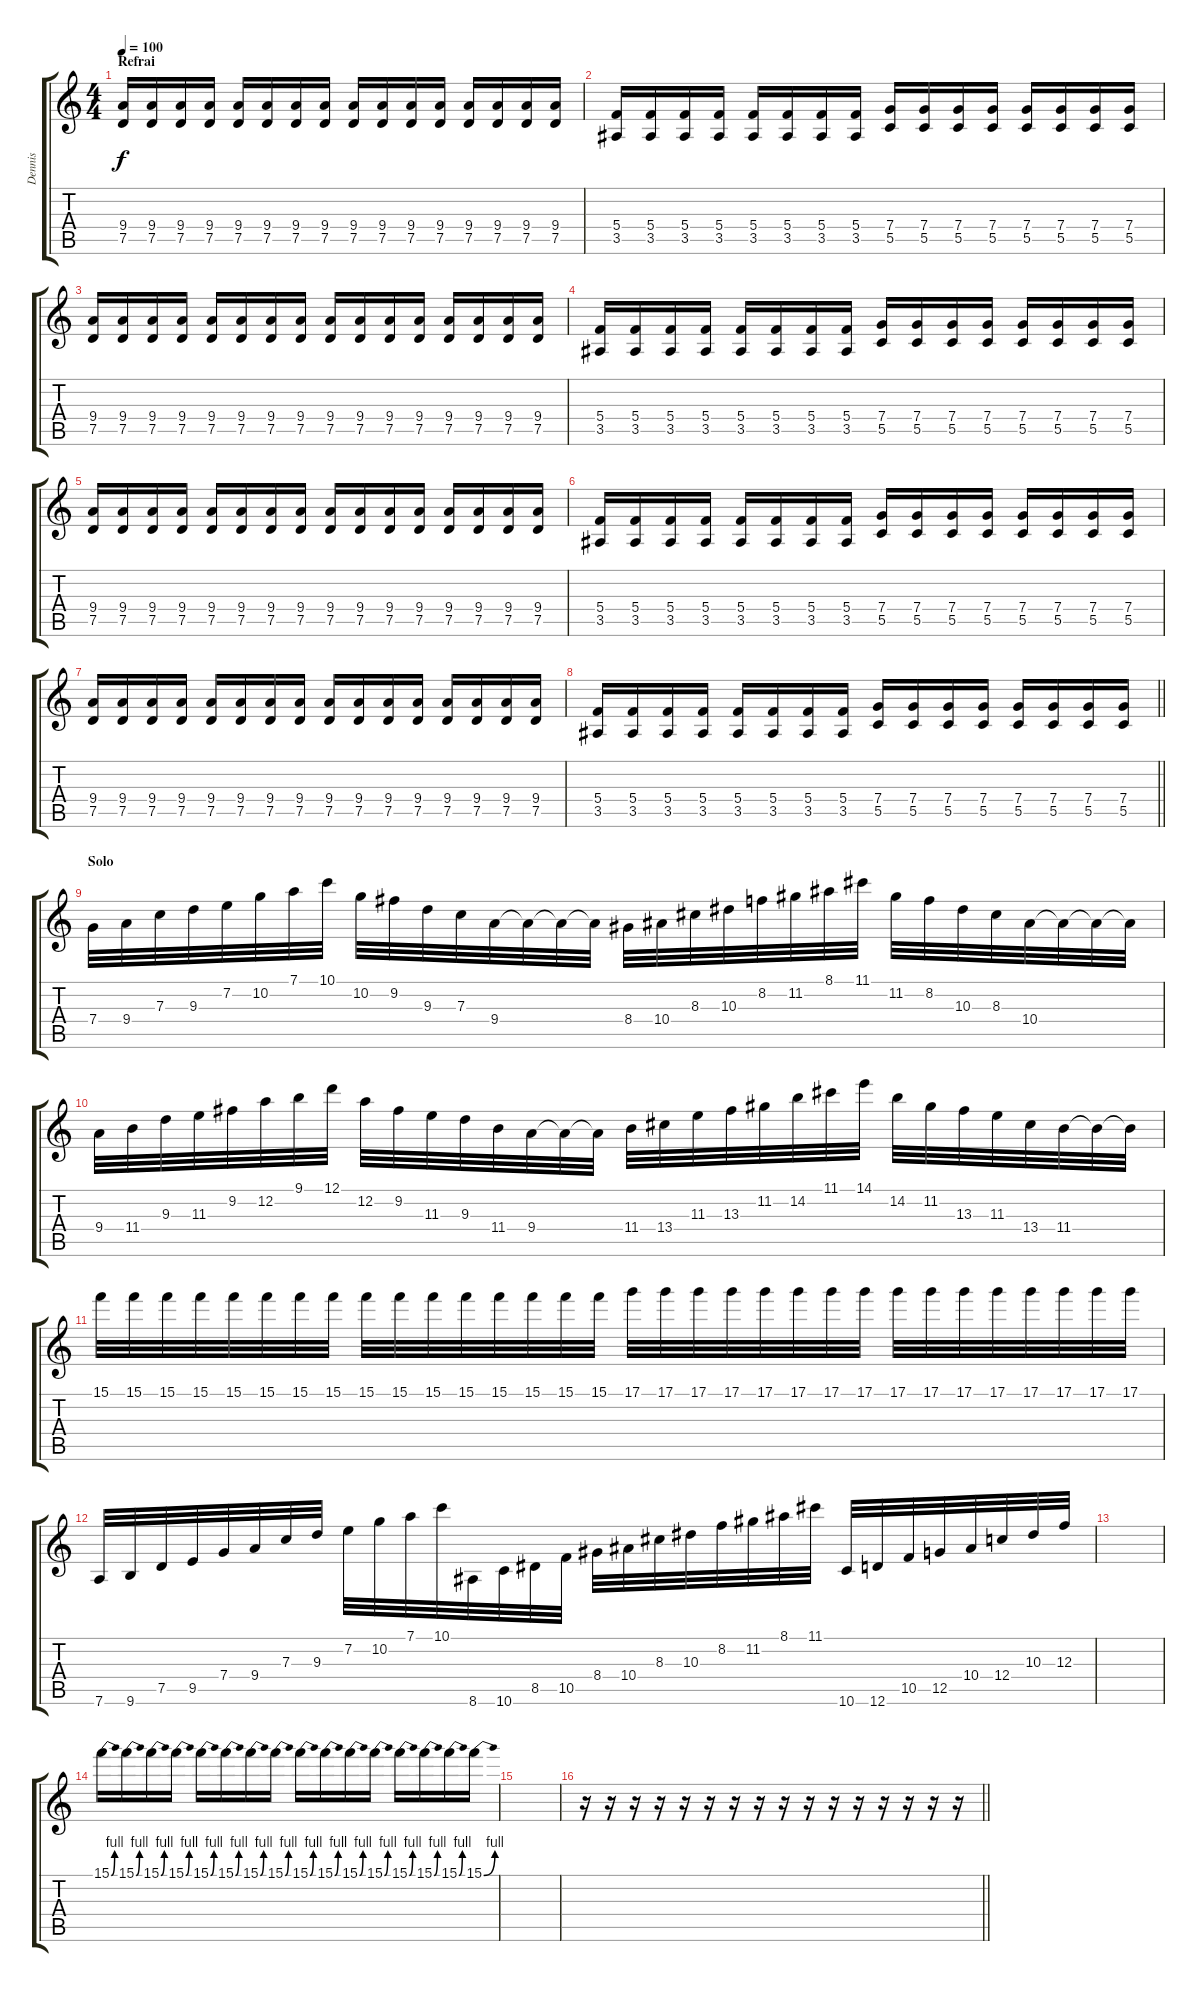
\track ("Dennis" "Dennis") {instrument distortionguitar}
\staff {score tabs}
\tuning (D4 A3 F3 C3 G2 D2) {hide}
\ts (4 4)
\section ("" "Refrai")
\tempo 100
\clef g2
\ks c
(9.4 7.5).16{dy f} (9.4 7.5).16 (9.4 7.5).16 (9.4 7.5).16 (9.4 7.5).16 (9.4 7.5).16 (9.4 7.5).16 (9.4 7.5).16 (9.4 7.5).16 (9.4 7.5).16 (9.4 7.5).16 (9.4 7.5).16 (9.4 7.5).16 (9.4 7.5).16 (9.4 7.5).16 (9.4 7.5).16 |
(5.4 3.5).16 (5.4 3.5).16 (5.4 3.5).16 (5.4 3.5).16 (5.4 3.5).16 (5.4 3.5).16 (5.4 3.5).16 (5.4 3.5).16 (7.4 5.5).16 (7.4 5.5).16 (7.4 5.5).16 (7.4 5.5).16 (7.4 5.5).16 (7.4 5.5).16 (7.4 5.5).16 (7.4 5.5).16 |
(9.4 7.5).16 (9.4 7.5).16 (9.4 7.5).16 (9.4 7.5).16 (9.4 7.5).16 (9.4 7.5).16 (9.4 7.5).16 (9.4 7.5).16 (9.4 7.5).16 (9.4 7.5).16 (9.4 7.5).16 (9.4 7.5).16 (9.4 7.5).16 (9.4 7.5).16 (9.4 7.5).16 (9.4 7.5).16 |
(5.4 3.5).16 (5.4 3.5).16 (5.4 3.5).16 (5.4 3.5).16 (5.4 3.5).16 (5.4 3.5).16 (5.4 3.5).16 (5.4 3.5).16 (7.4 5.5).16 (7.4 5.5).16 (7.4 5.5).16 (7.4 5.5).16 (7.4 5.5).16 (7.4 5.5).16 (7.4 5.5).16 (7.4 5.5).16 |
(9.4 7.5).16 (9.4 7.5).16 (9.4 7.5).16 (9.4 7.5).16 (9.4 7.5).16 (9.4 7.5).16 (9.4 7.5).16 (9.4 7.5).16 (9.4 7.5).16 (9.4 7.5).16 (9.4 7.5).16 (9.4 7.5).16 (9.4 7.5).16 (9.4 7.5).16 (9.4 7.5).16 (9.4 7.5).16 |
(5.4 3.5).16 (5.4 3.5).16 (5.4 3.5).16 (5.4 3.5).16 (5.4 3.5).16 (5.4 3.5).16 (5.4 3.5).16 (5.4 3.5).16 (7.4 5.5).16 (7.4 5.5).16 (7.4 5.5).16 (7.4 5.5).16 (7.4 5.5).16 (7.4 5.5).16 (7.4 5.5).16 (7.4 5.5).16 |
(9.4 7.5).16 (9.4 7.5).16 (9.4 7.5).16 (9.4 7.5).16 (9.4 7.5).16 (9.4 7.5).16 (9.4 7.5).16 (9.4 7.5).16 (9.4 7.5).16 (9.4 7.5).16 (9.4 7.5).16 (9.4 7.5).16 (9.4 7.5).16 (9.4 7.5).16 (9.4 7.5).16 (9.4 7.5).16 |
\barLineRight lightlight
(5.4 3.5).16 (5.4 3.5).16 (5.4 3.5).16 (5.4 3.5).16 (5.4 3.5).16 (5.4 3.5).16 (5.4 3.5).16 (5.4 3.5).16 (7.4 5.5).16 (7.4 5.5).16 (7.4 5.5).16 (7.4 5.5).16 (7.4 5.5).16 (7.4 5.5).16 (7.4 5.5).16 (7.4 5.5).16 |
\section ("" "Solo")
7.4.32 9.4.32 7.3.32 9.3.32 7.2.32 10.2.32 7.1.32 10.1.32 10.2.32 9.2.32 9.3.32 7.3.32 9.4.32 9.4{t}.32 9.4{t}.32 9.4{t}.32 8.4.32 10.4.32 8.3.32 10.3.32 8.2.32 11.2.32 8.1.32 11.1.32 11.2.32 8.2.32 10.3.32 8.3.32 10.4.32 10.4{t}.32 10.4{t}.32 10.4{t}.32 |
9.4.32 11.4.32 9.3.32 11.3.32 9.2.32 12.2.32 9.1.32 12.1.32 12.2.32 9.2.32 11.3.32 9.3.32 11.4.32 9.4.32 9.4{t}.32 9.4{t}.32 11.4.32 13.4.32 11.3.32 13.3.32 11.2.32 14.2.32 11.1.32 14.1.32 14.2.32 11.2.32 13.3.32 11.3.32 13.4.32 11.4.32 11.4{t}.32 11.4{t}.32 |
15.1.32 15.1.32 15.1.32 15.1.32 15.1.32 15.1.32 15.1.32 15.1.32 15.1.32 15.1.32 15.1.32 15.1.32 15.1.32 15.1.32 15.1.32 15.1.32 17.1.32 17.1.32 17.1.32 17.1.32 17.1.32 17.1.32 17.1.32 17.1.32 17.1.32 17.1.32 17.1.32 17.1.32 17.1.32 17.1.32 17.1.32 17.1.32 |
7.6.32 9.6.32 7.5.32 9.5.32 7.4.32 9.4.32 7.3.32 9.3.32 7.2.32 10.2.32 7.1.32 10.1.32 8.6.32 10.6.32 8.5.32 10.5.32 8.4.32 10.4.32 8.3.32 10.3.32 8.2.32 11.2.32 8.1.32 11.1.32 10.6.32 12.6.32 10.5.32 12.5.32 10.4.32 12.4.32 10.3.32 12.3.32 |
|
15.1{be (bend 0 0 60 4)}.16 15.1{be (bend 0 0 60 4)}.16 15.1{be (bend 0 0 60 4)}.16 15.1{be (bend 0 0 60 4)}.16 15.1{be (bend 0 0 60 4)}.16 15.1{be (bend 0 0 60 4)}.16 15.1{be (bend 0 0 60 4)}.16 15.1{be (bend 0 0 60 4)}.16 15.1{be (bend 0 0 60 4)}.16 15.1{be (bend 0 0 60 4)}.16 15.1{be (bend 0 0 60 4)}.16 15.1{be (bend 0 0 60 4)}.16 15.1{be (bend 0 0 60 4)}.16 15.1{be (bend 0 0 60 4)}.16 15.1{be (bend 0 0 60 4)}.16 15.1{be (bend 0 0 60 4)}.16 |
|
\barLineRight lightlight
r.16 r.16 r.16 r.16 r.16 r.16 r.16 r.16 r.16 r.16 r.16 r.16 r.16 r.16 r.16 r.16
